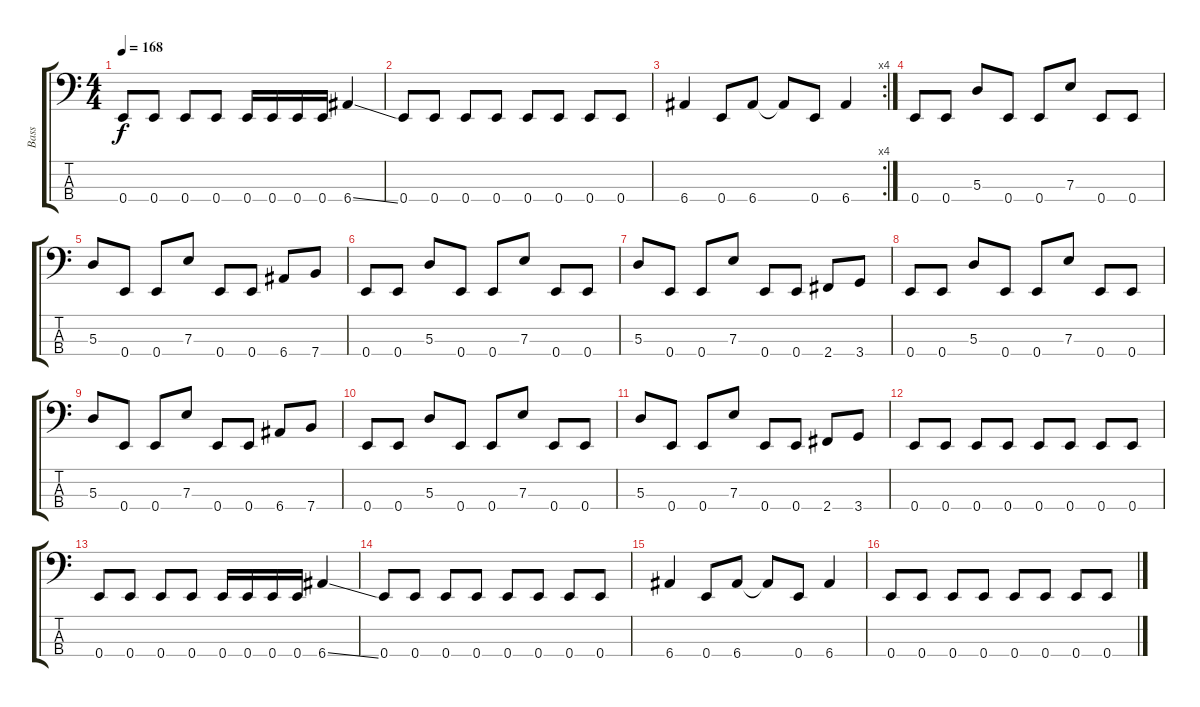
\track ("Bass" "Bass") {instrument electricbassfinger}
\staff {score tabs}
\tuning (G2 D2 A1 E1) {hide}
\ts (4 4)
\tempo 168
\clef f4
\ks c
0.4.8{dy f} 0.4.8 0.4.8 0.4.8 0.4.16 0.4.16 0.4.16 0.4.16 6.4{ss}.4 |
0.4.8 0.4.8 0.4.8 0.4.8 0.4.8 0.4.8 0.4.8 0.4.8 |
\rc 4
6.4.4 0.4.8 6.4.8 6.4{t}.8 0.4.8 6.4.4 |
0.4.8 0.4.8 5.3.8 0.4.8 0.4.8 7.3.8 0.4.8 0.4.8 |
5.3.8 0.4.8 0.4.8 7.3.8 0.4.8 0.4.8 6.4.8 7.4.8 |
0.4.8 0.4.8 5.3.8 0.4.8 0.4.8 7.3.8 0.4.8 0.4.8 |
5.3.8 0.4.8 0.4.8 7.3.8 0.4.8 0.4.8 2.4.8 3.4.8 |
0.4.8 0.4.8 5.3.8 0.4.8 0.4.8 7.3.8 0.4.8 0.4.8 |
5.3.8 0.4.8 0.4.8 7.3.8 0.4.8 0.4.8 6.4.8 7.4.8 |
0.4.8 0.4.8 5.3.8 0.4.8 0.4.8 7.3.8 0.4.8 0.4.8 |
5.3.8 0.4.8 0.4.8 7.3.8 0.4.8 0.4.8 2.4.8 3.4.8 |
0.4.8 0.4.8 0.4.8 0.4.8 0.4.8 0.4.8 0.4.8 0.4.8 |
0.4.8 0.4.8 0.4.8 0.4.8 0.4.16 0.4.16 0.4.16 0.4.16 6.4{ss}.4 |
0.4.8 0.4.8 0.4.8 0.4.8 0.4.8 0.4.8 0.4.8 0.4.8 |
6.4.4 0.4.8 6.4.8 6.4{t}.8 0.4.8 6.4.4 |
0.4.8 0.4.8 0.4.8 0.4.8 0.4.8 0.4.8 0.4.8 0.4.8
